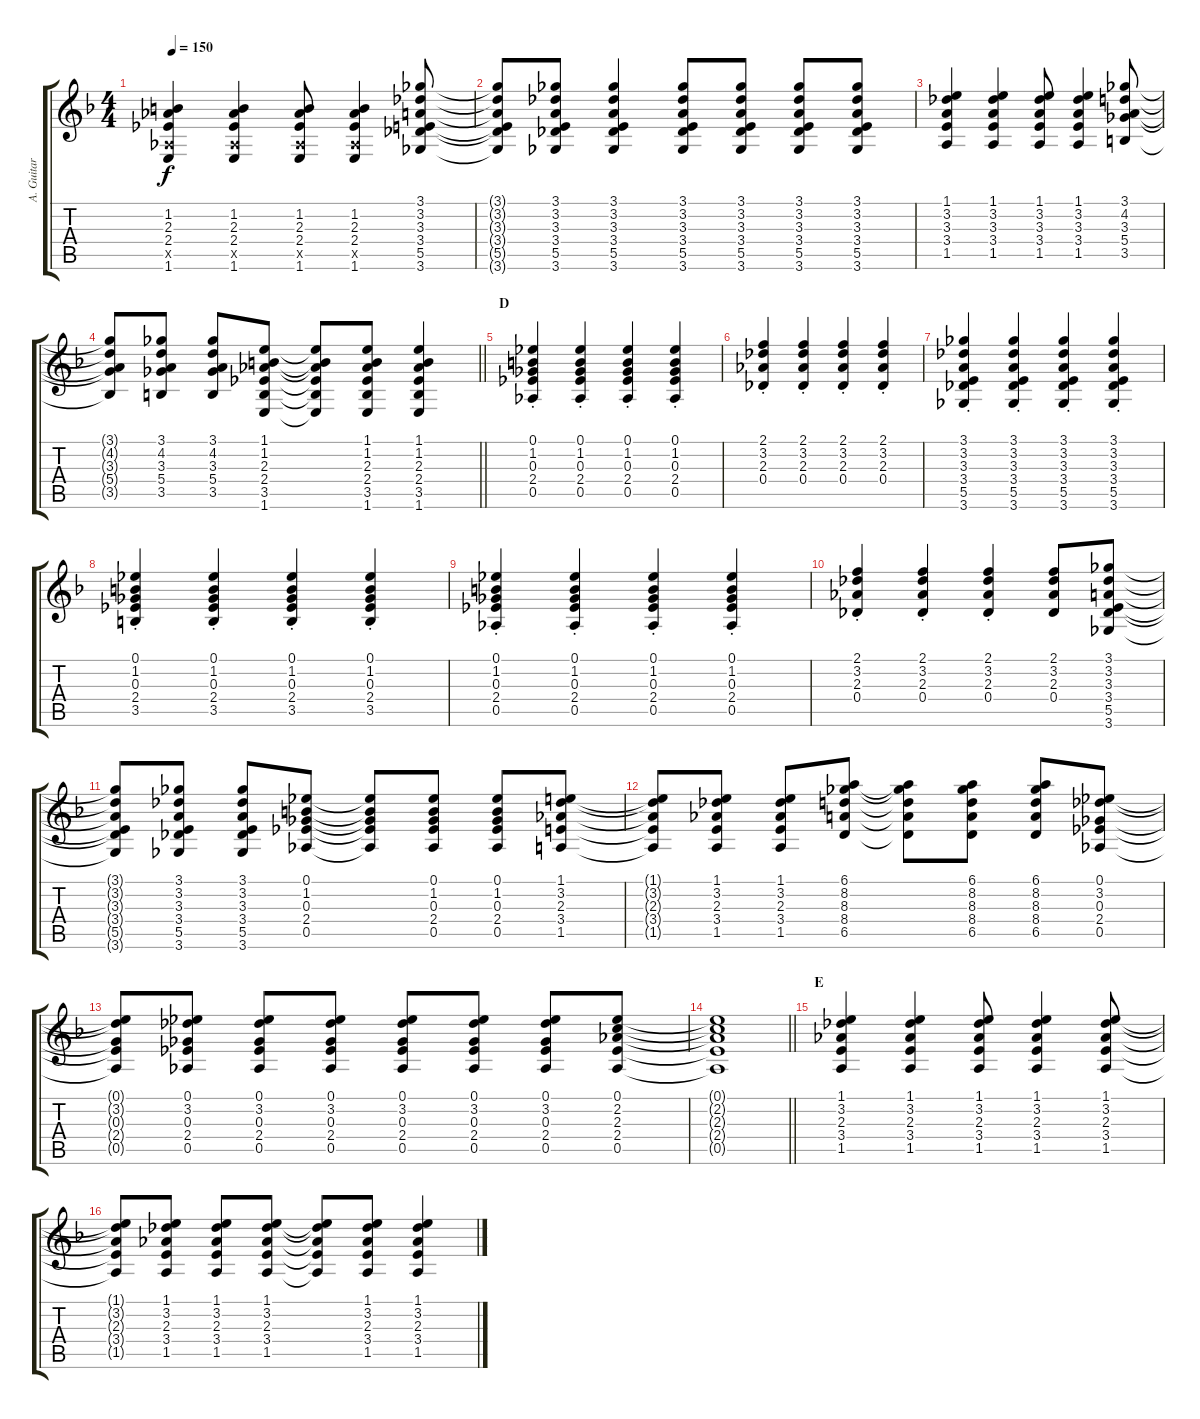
\track ("A. Guitar" "A. Guitar") {instrument acousticguitarsteel}
\staff {score tabs}
\tuning (Eb4 Bb3 Gb3 Db3 Ab2 Eb2) {hide}
\ts (4 4)
\tempo 150
\clef g2
\ks f
(1.2 2.3 2.4 0.5{x} 1.6).4{dy f} (1.2 2.3 2.4 0.5{x} 1.6).4 (1.2 2.3 2.4 0.5{x} 1.6).8 (1.2 2.3 2.4 0.5{x} 1.6).4 (3.1 3.2 3.3 3.4 5.5 3.6).8 |
(3.1{t} 3.2{t} 3.3{t} 3.4{t} 5.5{t} 3.6{t}).8 (3.1 3.2 3.3 3.4 5.5 3.6).8 (3.1 3.2 3.3 3.4 5.5 3.6).4 (3.1 3.2 3.3 3.4 5.5 3.6).8 (3.1 3.2 3.3 3.4 5.5 3.6).8 (3.1 3.2 3.3 3.4 5.5 3.6).8 (3.1 3.2 3.3 3.4 5.5 3.6).8 |
(1.1 3.2 3.3 3.4 1.5).4 (1.1 3.2 3.3 3.4 1.5).4 (1.1 3.2 3.3 3.4 1.5).8 (1.1 3.2 3.3 3.4 1.5).4 (3.1 4.2 3.3 5.4 3.5).8 |
\barLineRight lightlight
(3.1{t} 4.2{t} 3.3{t} 5.4{t} 3.5{t}).8 (3.1 4.2 3.3 5.4 3.5).8 (3.1 4.2 3.3 5.4 3.5).8 (1.1 1.2 2.3 2.4 3.5 1.6).8 (1.1{t} 1.2{t} 2.3{t} 2.4{t} 3.5{t} 1.6{t}).8 (1.1 1.2 2.3 2.4 3.5 1.6).8 (1.1 1.2 2.3 2.4 3.5 1.6).4 |
\section ("" "D")
(0.1{st} 1.2{st} 0.3{st} 2.4{st} 0.5{st}).4 (0.1{st} 1.2{st} 0.3{st} 2.4{st} 0.5{st}).4 (0.1{st} 1.2{st} 0.3{st} 2.4{st} 0.5{st}).4 (0.1{st} 1.2{st} 0.3{st} 2.4{st} 0.5{st}).4 |
(2.1{st} 3.2{st} 2.3{st} 0.4{st}).4 (2.1{st} 3.2{st} 2.3{st} 0.4{st}).4 (2.1{st} 3.2{st} 2.3{st} 0.4{st}).4 (2.1{st} 3.2{st} 2.3{st} 0.4{st}).4 |
(3.1{st} 3.2{st} 3.3{st} 3.4{st} 5.5{st} 3.6{st}).4 (3.1{st} 3.2{st} 3.3{st} 3.4{st} 5.5{st} 3.6{st}).4 (3.1{st} 3.2{st} 3.3{st} 3.4{st} 5.5{st} 3.6{st}).4 (3.1{st} 3.2{st} 3.3{st} 3.4{st} 5.5{st} 3.6{st}).4 |
(0.1{st} 1.2{st} 0.3{st} 2.4{st} 3.5{st}).4 (0.1{st} 1.2{st} 0.3{st} 2.4{st} 3.5{st}).4 (0.1{st} 1.2{st} 0.3{st} 2.4{st} 3.5{st}).4 (0.1{st} 1.2{st} 0.3{st} 2.4{st} 3.5{st}).4 |
(0.1{st} 1.2{st} 0.3{st} 2.4{st} 0.5{st}).4 (0.1{st} 1.2{st} 0.3{st} 2.4{st} 0.5{st}).4 (0.1{st} 1.2{st} 0.3{st} 2.4{st} 0.5{st}).4 (0.1{st} 1.2{st} 0.3{st} 2.4{st} 0.5{st}).4 |
(2.1{st} 3.2{st} 2.3{st} 0.4{st}).4 (2.1{st} 3.2{st} 2.3{st} 0.4{st}).4 (2.1{st} 3.2{st} 2.3{st} 0.4{st}).4 (2.1 3.2 2.3 0.4).8 (3.1 3.2 3.3 3.4 5.5 3.6).8 |
(3.1{t} 3.2{t} 3.3{t} 3.4{t} 5.5{t} 3.6{t}).8 (3.1 3.2 3.3 3.4 5.5 3.6).8 (3.1 3.2 3.3 3.4 5.5 3.6).8 (0.1 1.2 0.3 2.4 0.5).8 (0.1{t} 1.2{t} 0.3{t} 2.4{t} 0.5{t}).8 (0.1 1.2 0.3 2.4 0.5).8 (0.1 1.2 0.3 2.4 0.5).8 (1.1 3.2 2.3 3.4 1.5).8 |
(1.1{t} 3.2{t} 2.3{t} 3.4{t} 1.5{t}).8 (1.1 3.2 2.3 3.4 1.5).8 (1.1 3.2 2.3 3.4 1.5).8 (6.1 8.2 8.3 8.4 6.5).8 (6.1{t} 8.2{t} 8.3{t} 8.4{t} 6.5{t}).8 (6.1 8.2 8.3 8.4 6.5).8 (6.1 8.2 8.3 8.4 6.5).8 (0.1 3.2 0.3 2.4 0.5).8 |
(0.1{t} 3.2{t} 0.3{t} 2.4{t} 0.5{t}).8 (0.1 3.2 0.3 2.4 0.5).8 (0.1 3.2 0.3 2.4 0.5).8 (0.1 3.2 0.3 2.4 0.5).8 (0.1 3.2 0.3 2.4 0.5).8 (0.1 3.2 0.3 2.4 0.5).8 (0.1 3.2 0.3 2.4 0.5).8 (0.1 2.2 2.3 2.4 0.5).8 |
\barLineRight lightlight
(0.1{t} 2.2{t} 2.3{t} 2.4{t} 0.5{t}).1 |
\section ("" "E")
(1.1 3.2 2.3 3.4 1.5).4 (1.1 3.2 2.3 3.4 1.5).4 (1.1 3.2 2.3 3.4 1.5).8 (1.1 3.2 2.3 3.4 1.5).4 (1.1 3.2 2.3 3.4 1.5).8 |
(1.1{t} 3.2{t} 2.3{t} 3.4{t} 1.5{t}).8 (1.1 3.2 2.3 3.4 1.5).8 (1.1 3.2 2.3 3.4 1.5).8 (1.1 3.2 2.3 3.4 1.5).8 (1.1{t} 3.2{t} 2.3{t} 3.4{t} 1.5{t}).8 (1.1 3.2 2.3 3.4 1.5).8 (1.1 3.2 2.3 3.4 1.5).4
